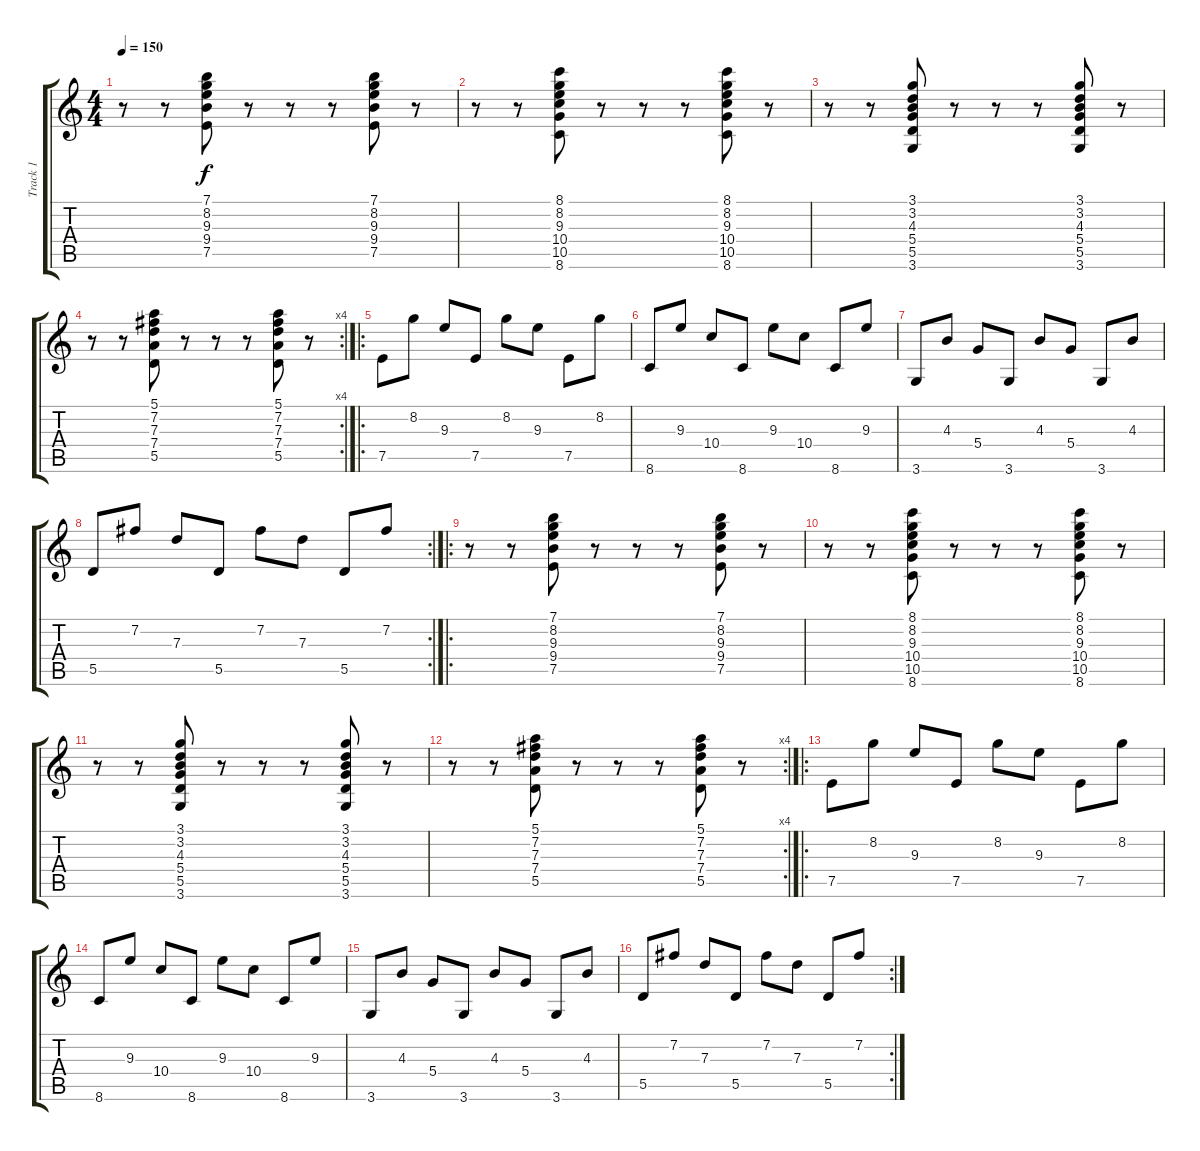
\track ("Track 1" "Track 1") {instrument acousticguitarsteel}
\staff {score tabs}
\tuning (E4 B3 G3 D3 A2 E2) {hide}
\ts (4 4)
\tempo 150
\clef g2
\ks c
r.8{dy f instrument acousticguitarsteel} r.8 (7.1 8.2 9.3 9.4 7.5).8 r.8 r.8 r.8 (7.1 8.2 9.3 9.4 7.5).8 r.8 |
r.8 r.8 (8.1 8.2 9.3 10.4 10.5 8.6).8 r.8 r.8 r.8 (8.1 8.2 9.3 10.4 10.5 8.6).8 r.8 |
r.8 r.8 (3.1 3.2 4.3 5.4 5.5 3.6).8 r.8 r.8 r.8 (3.1 3.2 4.3 5.4 5.5 3.6).8 r.8 |
\rc 4
r.8 r.8 (5.1 7.2 7.3 7.4 5.5).8 r.8 r.8 r.8 (5.1 7.2 7.3 7.4 5.5).8 r.8 |
\ro
7.5.8 8.2.8 9.3.8 7.5.8 8.2.8 9.3.8 7.5.8 8.2.8 |
8.6.8 9.3.8 10.4.8 8.6.8 9.3.8 10.4.8 8.6.8 9.3.8 |
3.6.8 4.3.8 5.4.8 3.6.8 4.3.8 5.4.8 3.6.8 4.3.8 |
\rc 2
5.5.8 7.2.8 7.3.8 5.5.8 7.2.8 7.3.8 5.5.8 7.2.8 |
\ro
r.8 r.8 (7.1 8.2 9.3 9.4 7.5).8 r.8 r.8 r.8 (7.1 8.2 9.3 9.4 7.5).8 r.8 |
r.8 r.8 (8.1 8.2 9.3 10.4 10.5 8.6).8 r.8 r.8 r.8 (8.1 8.2 9.3 10.4 10.5 8.6).8 r.8 |
r.8 r.8 (3.1 3.2 4.3 5.4 5.5 3.6).8 r.8 r.8 r.8 (3.1 3.2 4.3 5.4 5.5 3.6).8 r.8 |
\rc 4
r.8 r.8 (5.1 7.2 7.3 7.4 5.5).8 r.8 r.8 r.8 (5.1 7.2 7.3 7.4 5.5).8 r.8 |
\ro
7.5.8 8.2.8 9.3.8 7.5.8 8.2.8 9.3.8 7.5.8 8.2.8 |
8.6.8 9.3.8 10.4.8 8.6.8 9.3.8 10.4.8 8.6.8 9.3.8 |
3.6.8 4.3.8 5.4.8 3.6.8 4.3.8 5.4.8 3.6.8 4.3.8 |
\rc 2
5.5.8 7.2.8 7.3.8 5.5.8 7.2.8 7.3.8 5.5.8 7.2.8
